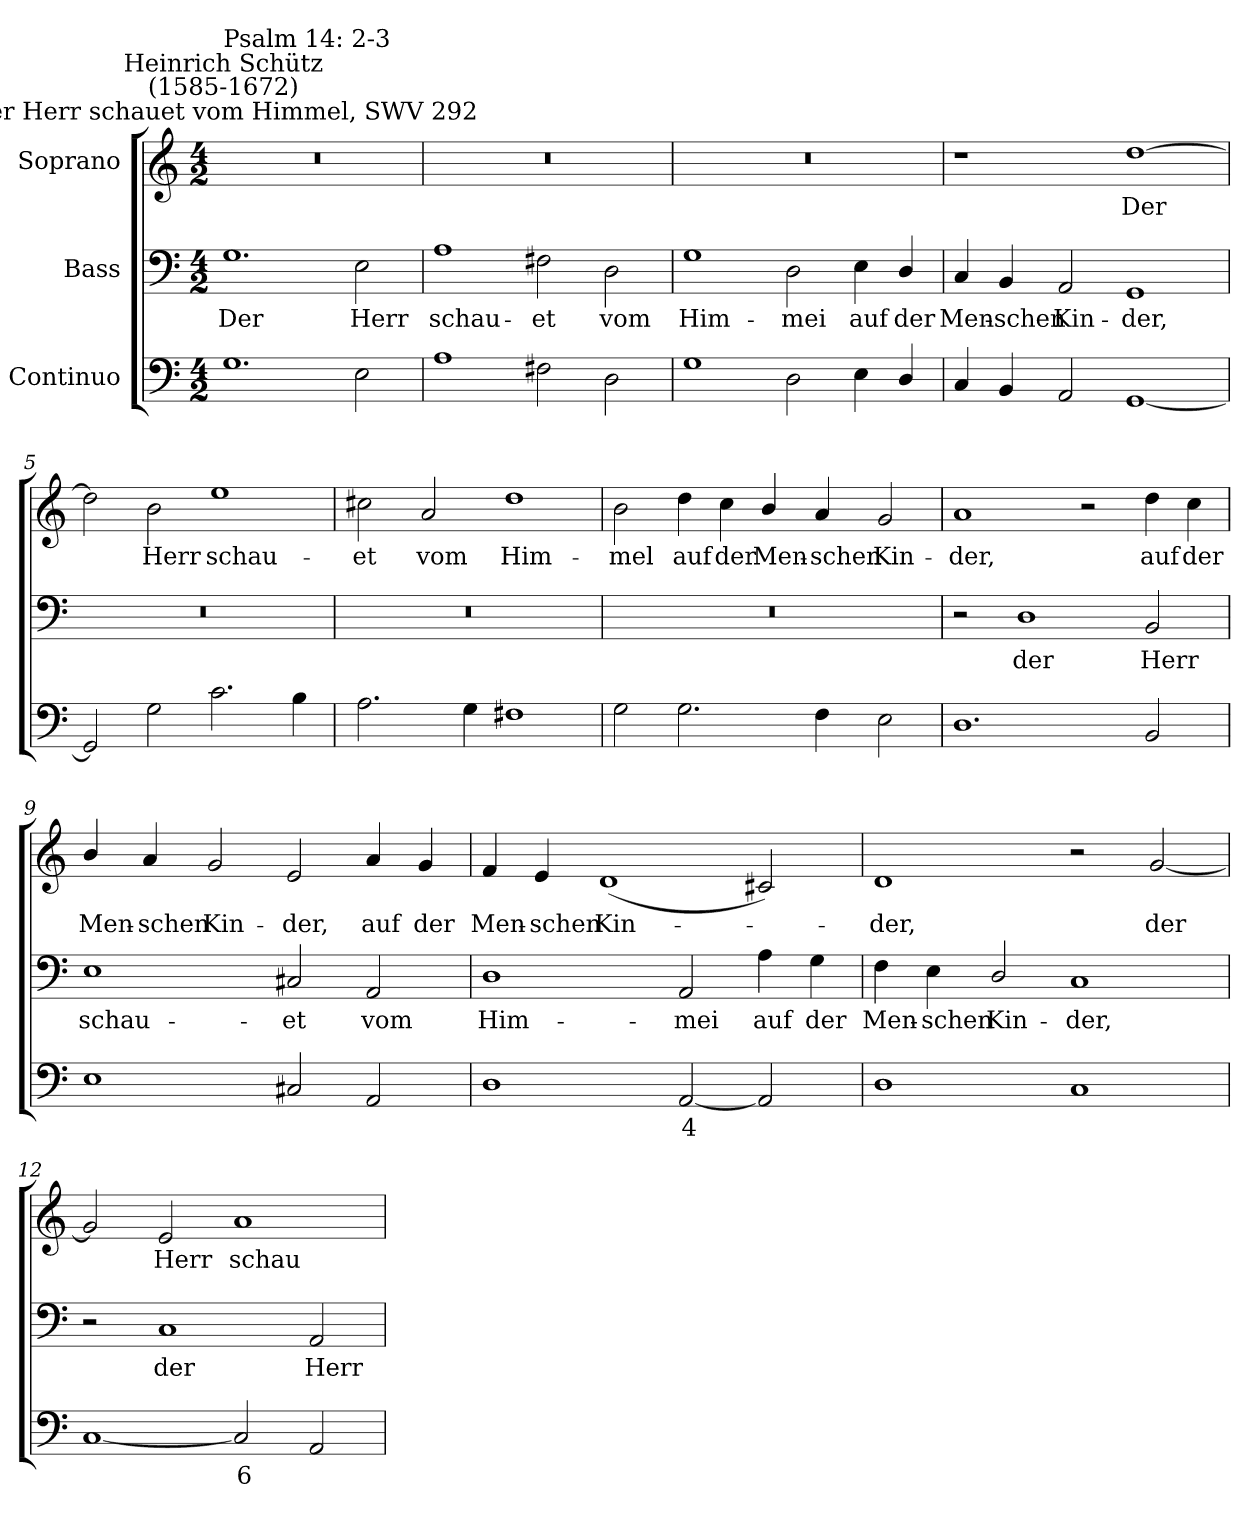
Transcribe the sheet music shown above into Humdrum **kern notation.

**kern	**text	**kern	**text	**kern	**text
*part3	*part3	*part2	*part2	*part1	*part1
*staff3	*staff3	*staff2	*staff2	*staff1	*staff1
*I"Continuo	*	*I"Bass	*	*I"Soprano	*
*clefF4	*	*clefF4	*	*clefG2	*
*k[]	*	*k[]	*	*k[]	*
*C:	*	*C:	*	*C:	*
*M4/2	*	*M4/2	*	*M4/2	*
=1	=1	=1	=1	=1	=1
!	!	!	!	!LO:TX:a:cj:t=Der Herr schauet vom Himmel, SWV 292	!
!	!	!	!	!LO:TX:a:cj:t=Heinrich Schütz\n(1585-1672)	!
!	!	!	!	!LO:TX:a:t=Psalm 14&colon; 2-3	!
!	!	!	!LO:LY:b	!	!
1.G	.	1.G	Der	0r	.
!	!	!	!LO:LY:b	!	!
2E	.	2E	Herr	.	.
=2	=2	=2	=2	=2	=2
!	!	!	!LO:LY:b	!	!
1A	.	1A	schau-	0r	.
!	!	!	!LO:LY:b	!	!
2F#X	.	2F#X	-et	.	.
!	!	!	!LO:LY:b	!	!
2D	.	2D	vom	.	.
=3	=3	=3	=3	=3	=3
!	!	!	!LO:LY:b	!	!
1G	.	1G	Him-	0r	.
!	!	!	!LO:LY:b	!	!
2D	.	2D	-mei	.	.
!	!	!	!LO:LY:b	!	!
4E	.	4E	auf	.	.
!	!	!	!LO:LY:b	!	!
4D/	.	4D/	der	.	.
=4	=4	=4	=4	=4	=4
!	!	!	!LO:LY:b	!	!
4C	.	4C	Men-	1r	.
!	!	!	!LO:LY:b	!	!
4BB	.	4BB	-schen	.	.
!	!	!	!LO:LY:b	!	!
2AA	.	2AA	Kin-	.	.
!	!	!	!LO:LY:b	!	!LO:LY:b
[1GG	.	1GG	-der,	[1dd	Der
=5	=5	=5	=5	=5	=5
2GG]	.	0r	.	2dd]	.
!	!	!	!	!	!LO:LY:b
2G	.	.	.	2b	Herr
!	!	!	!	!	!LO:LY:b
2.c	.	.	.	1ee	schau-
4B	.	.	.	.	.
=6	=6	=6	=6	=6	=6
!	!	!	!	!	!LO:LY:b
2.A	.	0r	.	2cc#X	-et
!	!	!	!	!	!LO:LY:b
.	.	.	.	2a	vom
4G	.	.	.	.	.
!	!	!	!	!	!LO:LY:b
1F#X	.	.	.	1dd	Him-
!!LO:LB:g=z
=7	=7	=7	=7	=7	=7
!	!	!	!	!	!LO:LY:b
2G	.	0r	.	2b	-mel
!	!	!	!	!	!LO:LY:b
2.G	.	.	.	4dd	auf
!	!	!	!	!	!LO:LY:b
.	.	.	.	4cc	der
!	!	!	!	!	!LO:LY:b
.	.	.	.	4b/	Men-
!	!	!	!	!	!LO:LY:b
4F	.	.	.	4a	-schen
!	!	!	!	!	!LO:LY:b
2E	.	.	.	2g	Kin-
=8	=8	=8	=8	=8	=8
!	!	!	!	!	!LO:LY:b
1.D	.	2r	.	1a	-der,
!	!	!	!LO:LY:b	!	!
.	.	1D	der	.	.
.	.	.	.	2r	.
!	!	!	!LO:LY:b	!	!LO:LY:b
2BB	.	2BB	Herr	4dd	auf
!	!	!	!	!	!LO:LY:b
.	.	.	.	4cc	der
=9	=9	=9	=9	=9	=9
!	!	!	!LO:LY:b	!	!LO:LY:b
1E	.	1E	schau-	4b/	Men-
!	!	!	!	!	!LO:LY:b
.	.	.	.	4a	-schen
!	!	!	!	!	!LO:LY:b
.	.	.	.	2g	Kin-
!	!	!	!LO:LY:b	!	!LO:LY:b
2C#X	.	2C#X	-et	2e	-der,
!	!	!	!LO:LY:b	!	!LO:LY:b
2AA	.	2AA	vom	4a	auf
!	!	!	!	!	!LO:LY:b
.	.	.	.	4g	der
=10	=10	=10	=10	=10	=10
!	!	!	!LO:LY:b	!	!LO:LY:b
1D	.	1D	Him-	4f	Men-
!	!	!	!	!	!LO:LY:b
.	.	.	.	4e	-schen
!	!	!	!	!	!LO:LY:b
.	.	.	.	(<1d	Kin-
!	!LO:LY:b	!	!LO:LY:b	!	!
[2AA	4	2AA	-mei	.	.
!	!	!	!LO:LY:b	!	!
2AA]	.	4A	auf	2c#X)	.
!	!	!	!LO:LY:b	!	!
.	.	4G	der	.	.
!!LO:LB:g=z
=11	=11	=11	=11	=11	=11
!	!	!	!LO:LY:b	!	!LO:LY:b
1D	.	4F	Men-	1d	der,
!	!	!	!LO:LY:b	!	!
.	.	4E	-schen	.	.
!	!	!	!LO:LY:b	!	!
.	.	2D/	Kin-	.	.
!	!	!	!LO:LY:b	!	!
1C	.	1C	-der,	2r	.
!	!	!	!	!	!LO:LY:b
.	.	.	.	[2g	der
=12	=12	=12	=12	=12	=12
[1C	.	2r	.	2g]	.
!	!	!	!LO:LY:b	!	!LO:LY:b
.	.	1C	der	2e	Herr
!	!LO:LY:b	!	!	!	!LO:LY:b
2C]	6	.	.	1a	schau-
!	!	!	!LO:LY:b	!	!
2AA	.	2AA	Herr	.	.
=	=	=	=	=	=
*-	*-	*-	*-	*-	*-
